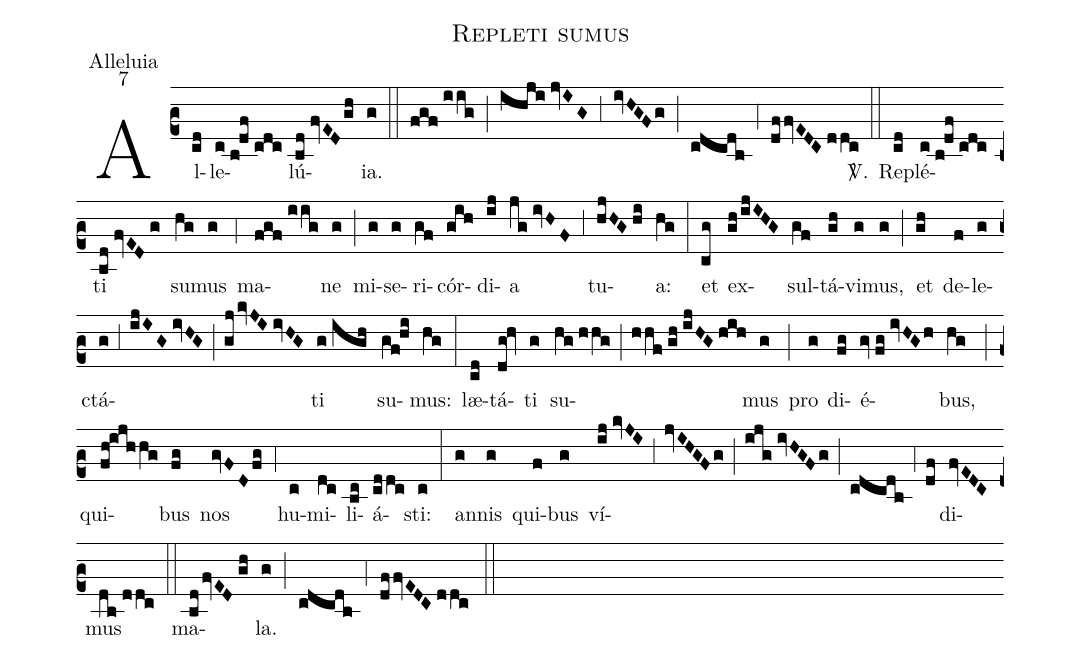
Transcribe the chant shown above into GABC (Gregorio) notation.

name:Repleti sumus;
office-part:Alleluia;
mode:7;
%%
(c2) Al(cd)le(c//b!df//cdc)lú(bd//fvED/gh)ia.(g) (::) (fgf//iig) (;) (ihji//jvIG) (;3) (ivHGFg) (;) (cdcdb) (;4) (dffvEDC//ddc) <sp>V/</sp>.(::) Re(cd)plé(c//b!df//cdc)ti(bd//fvED//g) su(hg)mus(g) (;4) ma(fgf//iig)ne(g) (;) mi(g)se(g)ri(gf)cór(gih)di(ij)a(jg//ivHF) (;3) tu(hjHG//hi)a:(hg) (:) et(cg) ex(gh/ijIHG)sul(gf)tá(gh)vi(g)mus,(g) (;) et(gh) de(f)le(g)ctá(g;3ijIG//ivHG;gj/kvJI//ivHG)ti(g//igh) su(gf!hi)mus:(hg) (:) læ(cd)tá(dg!hv)ti(g) su(hg//hhg;hhf//gh//ijHG//hih)mus(g) (;) pro(g) di(fg)é(gv//fg//ivHGh)bus,(hg) (;) qui(fh!ijhhg)bus(fg) nos(gvFD/fg) (;4) hu(c)mi(dc)li(bc)á(cddc)sti:(c) (:) an(g)nis(g) qui(f)bus(g) ví(ij//kvJI;3jvIHGFg;ijg//ivHGFg;cdcdb;4df)di(fvEDC)mus(db//ddc) (::) ma(bd/fvED//gh)la.(g) (;) (cdcdb) (;4) (dffvEDC//ddc) (::)
